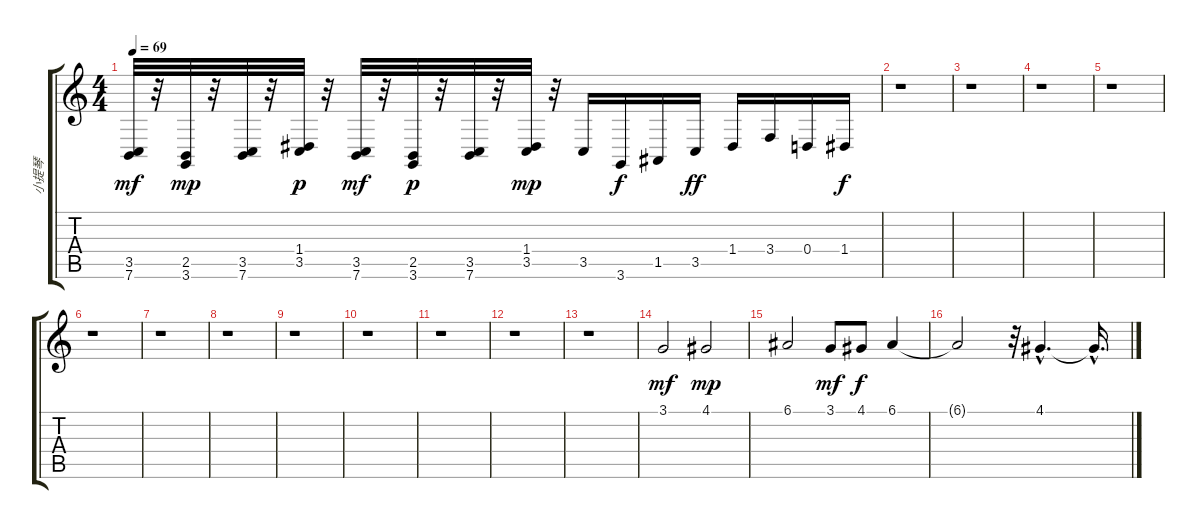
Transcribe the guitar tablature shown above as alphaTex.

\track ("小提琴" "小提琴") {instrument violin}
\staff {score tabs}
\tuning (E4 B3 G3 D3 A2 E2) {hide}
\ts (4 4)
\tempo 69
\clef g2
\ks c
(3.5 7.6).32{dy mf} r.32 (2.5 3.6).32{dy mp} r.32 (3.5 7.6).32 r.32 (1.4 3.5).32{dy p} r.32 (3.5 7.6).32{dy mf} r.32 (2.5 3.6).32{dy p} r.32 (3.5 7.6).32 r.32 (1.4 3.5).32{dy mp} r.32 3.5.16 3.6.16{dy f} 1.5.16 3.5.16{dy ff} 1.4.16 3.4.16 0.4.16 1.4.16{dy f} |
r.1 |
r.1 |
r.1 |
r.1 |
r.1 |
r.1 |
r.1 |
r.1 |
r.1 |
r.1 |
r.1 |
r.1 |
3.1.2{dy mf} 4.1.2{dy mp} |
6.1.2 3.1.8{dy mf} 4.1.8{dy f} 6.1.4 |
6.1{t}.2 r.32 4.1{hac}.4{d} 4.1{hac t}.16{d}
